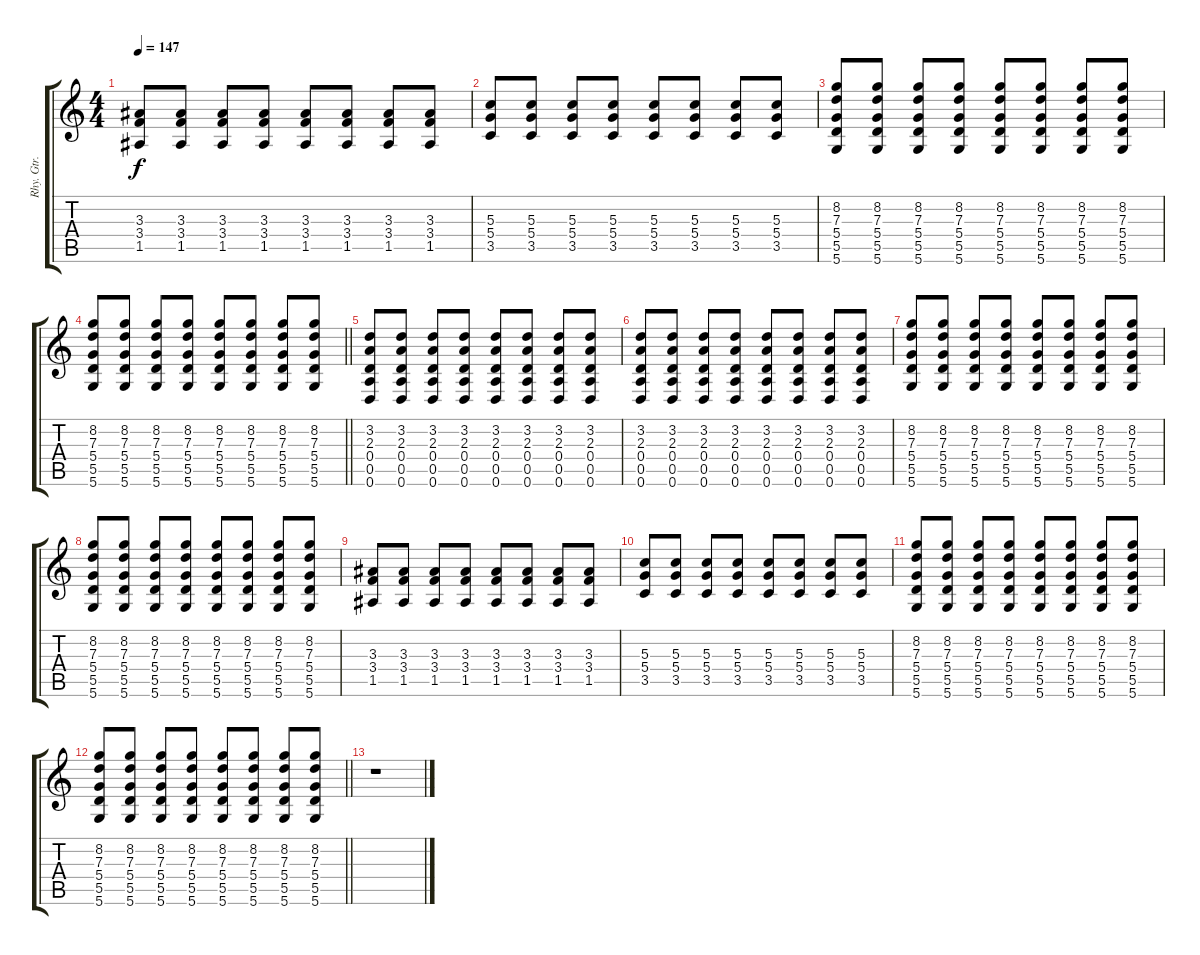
\track ("Rhy. Gtr. 2" "Rhy. Gtr. ") {instrument distortionguitar}
\staff {score tabs}
\tuning (E4 B3 G3 D3 A2 D2) {hide}
\ts (4 4)
\tempo 147
\clef g2
\ks c
(3.3 3.4 1.5).8{dy f} (3.3 3.4 1.5).8 (3.3 3.4 1.5).8 (3.3 3.4 1.5).8 (3.3 3.4 1.5).8 (3.3 3.4 1.5).8 (3.3 3.4 1.5).8 (3.3 3.4 1.5).8 |
(5.3 5.4 3.5).8 (5.3 5.4 3.5).8 (5.3 5.4 3.5).8 (5.3 5.4 3.5).8 (5.3 5.4 3.5).8 (5.3 5.4 3.5).8 (5.3 5.4 3.5).8 (5.3 5.4 3.5).8 |
(8.2 7.3 5.4 5.5 5.6).8 (8.2 7.3 5.4 5.5 5.6).8 (8.2 7.3 5.4 5.5 5.6).8 (8.2 7.3 5.4 5.5 5.6).8 (8.2 7.3 5.4 5.5 5.6).8 (8.2 7.3 5.4 5.5 5.6).8 (8.2 7.3 5.4 5.5 5.6).8 (8.2 7.3 5.4 5.5 5.6).8 |
\barLineRight lightlight
(8.2 7.3 5.4 5.5 5.6).8 (8.2 7.3 5.4 5.5 5.6).8 (8.2 7.3 5.4 5.5 5.6).8 (8.2 7.3 5.4 5.5 5.6).8 (8.2 7.3 5.4 5.5 5.6).8 (8.2 7.3 5.4 5.5 5.6).8 (8.2 7.3 5.4 5.5 5.6).8 (8.2 7.3 5.4 5.5 5.6).8 |
\section ("" "")
(3.2 2.3 0.4 0.5 0.6).8 (3.2 2.3 0.4 0.5 0.6).8 (3.2 2.3 0.4 0.5 0.6).8 (3.2 2.3 0.4 0.5 0.6).8 (3.2 2.3 0.4 0.5 0.6).8 (3.2 2.3 0.4 0.5 0.6).8 (3.2 2.3 0.4 0.5 0.6).8 (3.2 2.3 0.4 0.5 0.6).8 |
(3.2 2.3 0.4 0.5 0.6).8 (3.2 2.3 0.4 0.5 0.6).8 (3.2 2.3 0.4 0.5 0.6).8 (3.2 2.3 0.4 0.5 0.6).8 (3.2 2.3 0.4 0.5 0.6).8 (3.2 2.3 0.4 0.5 0.6).8 (3.2 2.3 0.4 0.5 0.6).8 (3.2 2.3 0.4 0.5 0.6).8 |
(8.2 7.3 5.4 5.5 5.6).8 (8.2 7.3 5.4 5.5 5.6).8 (8.2 7.3 5.4 5.5 5.6).8 (8.2 7.3 5.4 5.5 5.6).8 (8.2 7.3 5.4 5.5 5.6).8 (8.2 7.3 5.4 5.5 5.6).8 (8.2 7.3 5.4 5.5 5.6).8 (8.2 7.3 5.4 5.5 5.6).8 |
(8.2 7.3 5.4 5.5 5.6).8 (8.2 7.3 5.4 5.5 5.6).8 (8.2 7.3 5.4 5.5 5.6).8 (8.2 7.3 5.4 5.5 5.6).8 (8.2 7.3 5.4 5.5 5.6).8 (8.2 7.3 5.4 5.5 5.6).8 (8.2 7.3 5.4 5.5 5.6).8 (8.2 7.3 5.4 5.5 5.6).8 |
(3.3 3.4 1.5).8 (3.3 3.4 1.5).8 (3.3 3.4 1.5).8 (3.3 3.4 1.5).8 (3.3 3.4 1.5).8 (3.3 3.4 1.5).8 (3.3 3.4 1.5).8 (3.3 3.4 1.5).8 |
(5.3 5.4 3.5).8 (5.3 5.4 3.5).8 (5.3 5.4 3.5).8 (5.3 5.4 3.5).8 (5.3 5.4 3.5).8 (5.3 5.4 3.5).8 (5.3 5.4 3.5).8 (5.3 5.4 3.5).8 |
(8.2 7.3 5.4 5.5 5.6).8 (8.2 7.3 5.4 5.5 5.6).8 (8.2 7.3 5.4 5.5 5.6).8 (8.2 7.3 5.4 5.5 5.6).8 (8.2 7.3 5.4 5.5 5.6).8 (8.2 7.3 5.4 5.5 5.6).8 (8.2 7.3 5.4 5.5 5.6).8 (8.2 7.3 5.4 5.5 5.6).8 |
\barLineRight lightlight
(8.2 7.3 5.4 5.5 5.6).8 (8.2 7.3 5.4 5.5 5.6).8 (8.2 7.3 5.4 5.5 5.6).8 (8.2 7.3 5.4 5.5 5.6).8 (8.2 7.3 5.4 5.5 5.6).8 (8.2 7.3 5.4 5.5 5.6).8 (8.2 7.3 5.4 5.5 5.6).8 (8.2 7.3 5.4 5.5 5.6).8 |
r.1
